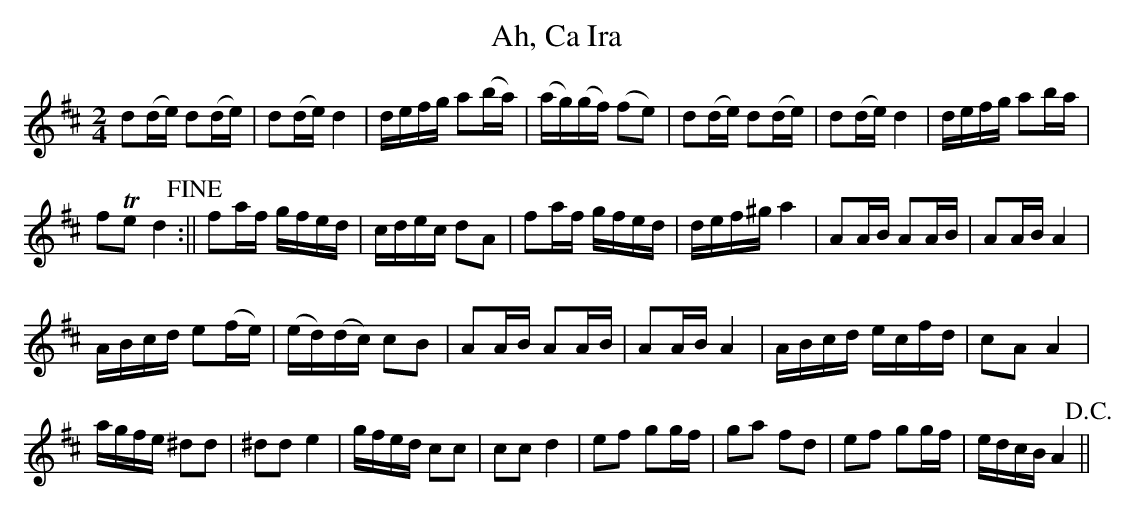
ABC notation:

X:1
T:Ah, Ca Ira
M:2/4
L:1/16
K:D
d2(de) d2(de)|d2(de) d4|defg a2(ba)|(ag)(gf) (f2e2)|d2(de) d2(de)|d2(de) d4|defg a2ba|
f2Te2 d4!fine!:||f2af gfed|cdec d2A2|f2af gfed|def^g a4|A2AB A2AB|A2AB A4|
ABcd e2(fe)|(ed)(dc) c2B2|A2AB A2AB|A2AB A4|ABcd ecfd|c2A2 A4|
agfe ^d2d2|^d2d2 e4|gfed c2c2|c2c2 d4|e2f2 g2gf|g2a2 f2d2|e2f2 g2gf|edcB A4!D.C.!||
